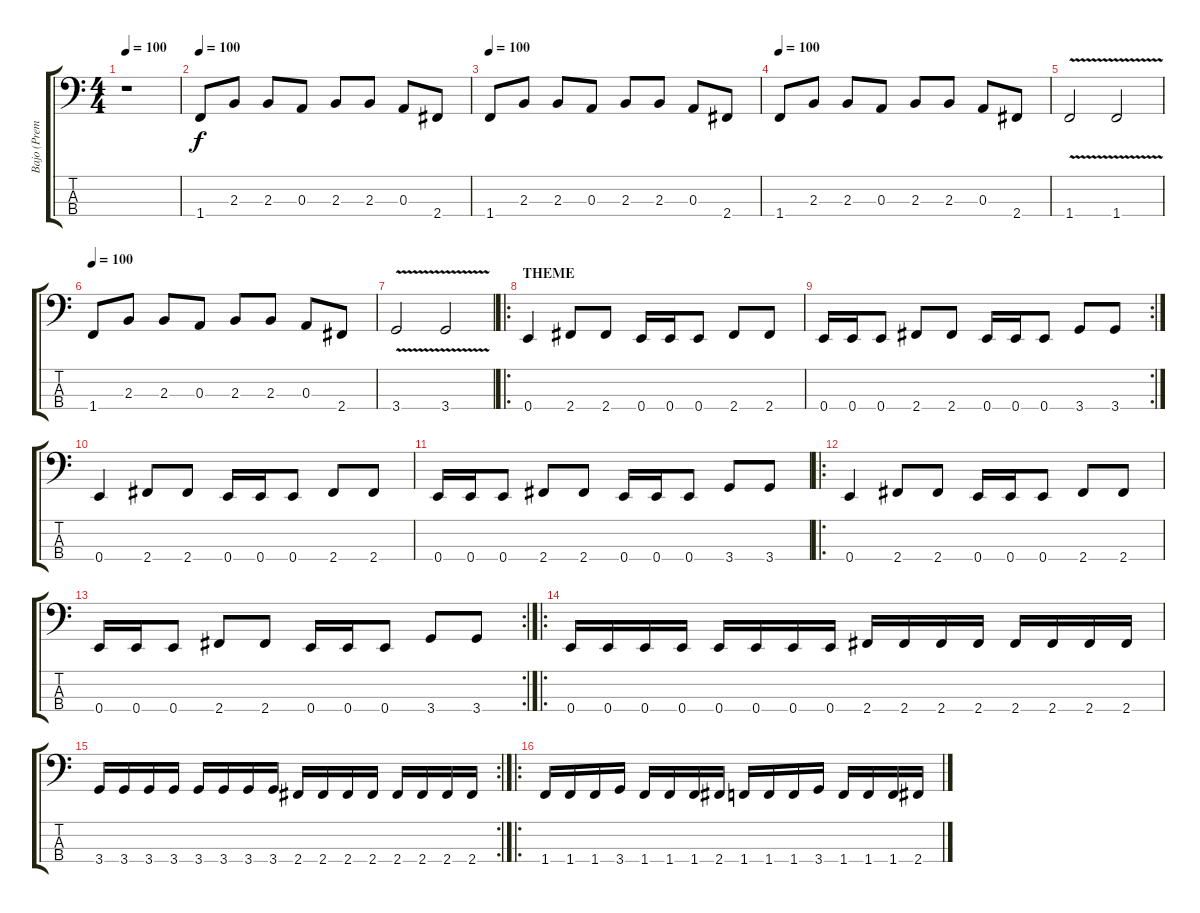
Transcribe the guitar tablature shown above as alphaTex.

\track ("Bajo (Premio)" "Bajo (Prem") {instrument slapbass1}
\staff {score tabs}
\tuning (G2 D2 A1 E1) {hide}
\ts (4 4)
\tempo 100
\clef f4
\ks c
r.1{dy f instrument slapbass1} |
\tempo 100
1.4.8 2.3.8 2.3.8 0.3.8 2.3.8 2.3.8 0.3.8 2.4.8 |
\tempo 100
1.4.8 2.3.8 2.3.8 0.3.8 2.3.8 2.3.8 0.3.8 2.4.8 |
\tempo 100
1.4.8 2.3.8 2.3.8 0.3.8 2.3.8 2.3.8 0.3.8 2.4.8 |
1.4{v}.2 1.4{v}.2 |
\tempo 100
1.4.8 2.3.8 2.3.8 0.3.8 2.3.8 2.3.8 0.3.8 2.4.8 |
3.4{v}.2 3.4{v}.2 |
\ro
\section ("" "THEME")
0.4.4 2.4.8 2.4.8 0.4.16 0.4.16 0.4.8 2.4.8 2.4.8 |
\rc 2
0.4.16 0.4.16 0.4.8 2.4.8 2.4.8 0.4.16 0.4.16 0.4.8 3.4.8 3.4.8 |
0.4.4 2.4.8 2.4.8 0.4.16 0.4.16 0.4.8 2.4.8 2.4.8 |
0.4.16 0.4.16 0.4.8 2.4.8 2.4.8 0.4.16 0.4.16 0.4.8 3.4.8 3.4.8 |
\ro
0.4.4 2.4.8 2.4.8 0.4.16 0.4.16 0.4.8 2.4.8 2.4.8 |
\rc 2
0.4.16 0.4.16 0.4.8 2.4.8 2.4.8 0.4.16 0.4.16 0.4.8 3.4.8 3.4.8 |
\ro
0.4.16 0.4.16 0.4.16 0.4.16 0.4.16 0.4.16 0.4.16 0.4.16 2.4.16 2.4.16 2.4.16 2.4.16 2.4.16 2.4.16 2.4.16 2.4.16 |
\rc 2
3.4.16 3.4.16 3.4.16 3.4.16 3.4.16 3.4.16 3.4.16 3.4.16 2.4.16 2.4.16 2.4.16 2.4.16 2.4.16 2.4.16 2.4.16 2.4.16 |
\ro
1.4.16 1.4.16 1.4.16 3.4.16 1.4.16 1.4.16 1.4.16 2.4.16 1.4.16 1.4.16 1.4.16 3.4.16 1.4.16 1.4.16 1.4.16 2.4.16
